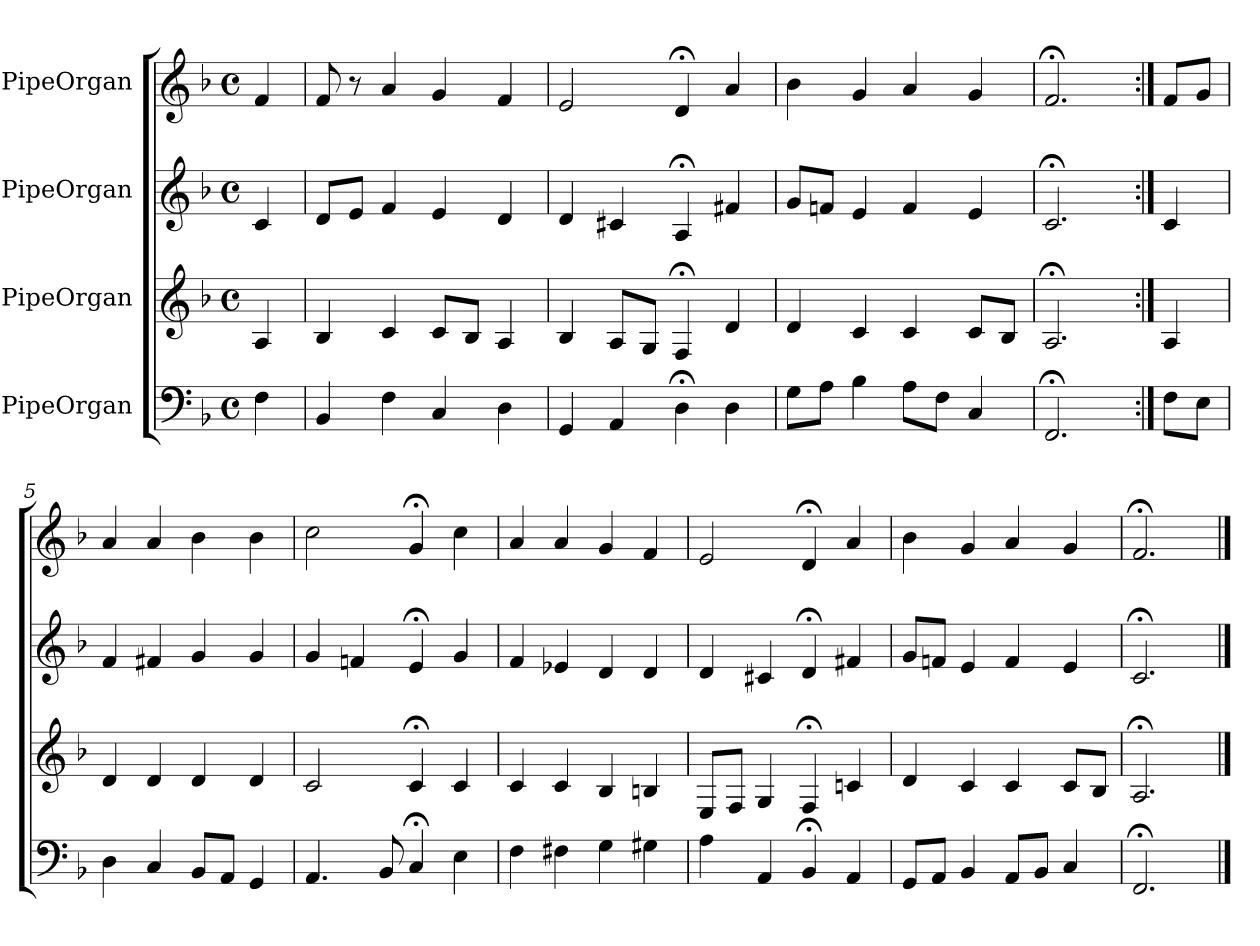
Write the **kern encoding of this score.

**kern	**kern	**kern	**kern
*part4	*part3	*part2	*part1
*staff4	*staff3	*staff2	*staff1
*I"PipeOrgan	*I"PipeOrgan	*I"PipeOrgan	*I"PipeOrgan
*k[b-]	*k[b-]	*k[b-]	*k[b-]
*F:	*F:	*F:	*F:
*M4/4	*M4/4	*M4/4	*M4/4
*met(c)	*met(c)	*met(c)	*met(c)
*MM60	*MM60	*MM60	*MM60
=	=	=	=
4F	4A	4c	4f
=1	=1	=1	=1
4BB-	4B-	8dL	8f
.	.	8eJ	8r
4F	4c	4f	4a
4C	8cL	4e	4g
.	8B-J	.	.
4D	4A	4d	4f
=2	=2	=2	=2
4GG	4B-	4d	2e
4AA	8AL	4c#X	.
.	8GJ	.	.
4D;<	4F;<	4A;<	4d;<
4D	4d	4f#X	4a
=3	=3	=3	=3
8GL	4d	8gL	4b-
8AJ	.	8fnJ	.
4B-	4c	4e	4g
8AL	4c	4f	4a
8FJ	.	.	.
4C	8cL	4e	4g
.	8B-J	.	.
=4	=4	=4	=4
2.FF;<	2.A;<	2.c;<	2.f;<
=:|!	=:|!	=:|!	=:|!
8FL	4A	4c	8fL
8EJ	.	.	8gJ
=5	=5	=5	=5
4D	4d	4f	4a
4C	4d	4f#X	4a
8BB-L	4d	4g	4b-
8AAJ	.	.	.
4GG	4d	4g	4b-
=6	=6	=6	=6
4.AA	2c	4g	2cc
.	.	4fn	.
8BB-	.	.	.
4C;<	4c;<	4e;<	4g;<
4E	4c	4g	4cc
=7	=7	=7	=7
4F	4c	4f	4a
4F#X	4c	4e-X	4a
4G	4B-	4d	4g
4G#X	4Bn	4d	4f
=8	=8	=8	=8
4A	8EL	4d	2e
.	8FJ	.	.
4AA	4G	4c#X	.
4BB-;<	4F;<	4d;<	4d;<
4AA	4cn	4f#X	4a
=9	=9	=9	=9
8GGL	4d	8gL	4b-
8AAJ	.	8fnJ	.
4BB-	4c	4e	4g
8AAL	4c	4f	4a
8BB-J	.	.	.
4C	8cL	4e	4g
.	8B-J	.	.
=10	=10	=10	=10
2.FF;<	2.A;<	2.c;<	2.f;<
==	==	==	==
*-	*-	*-	*-
